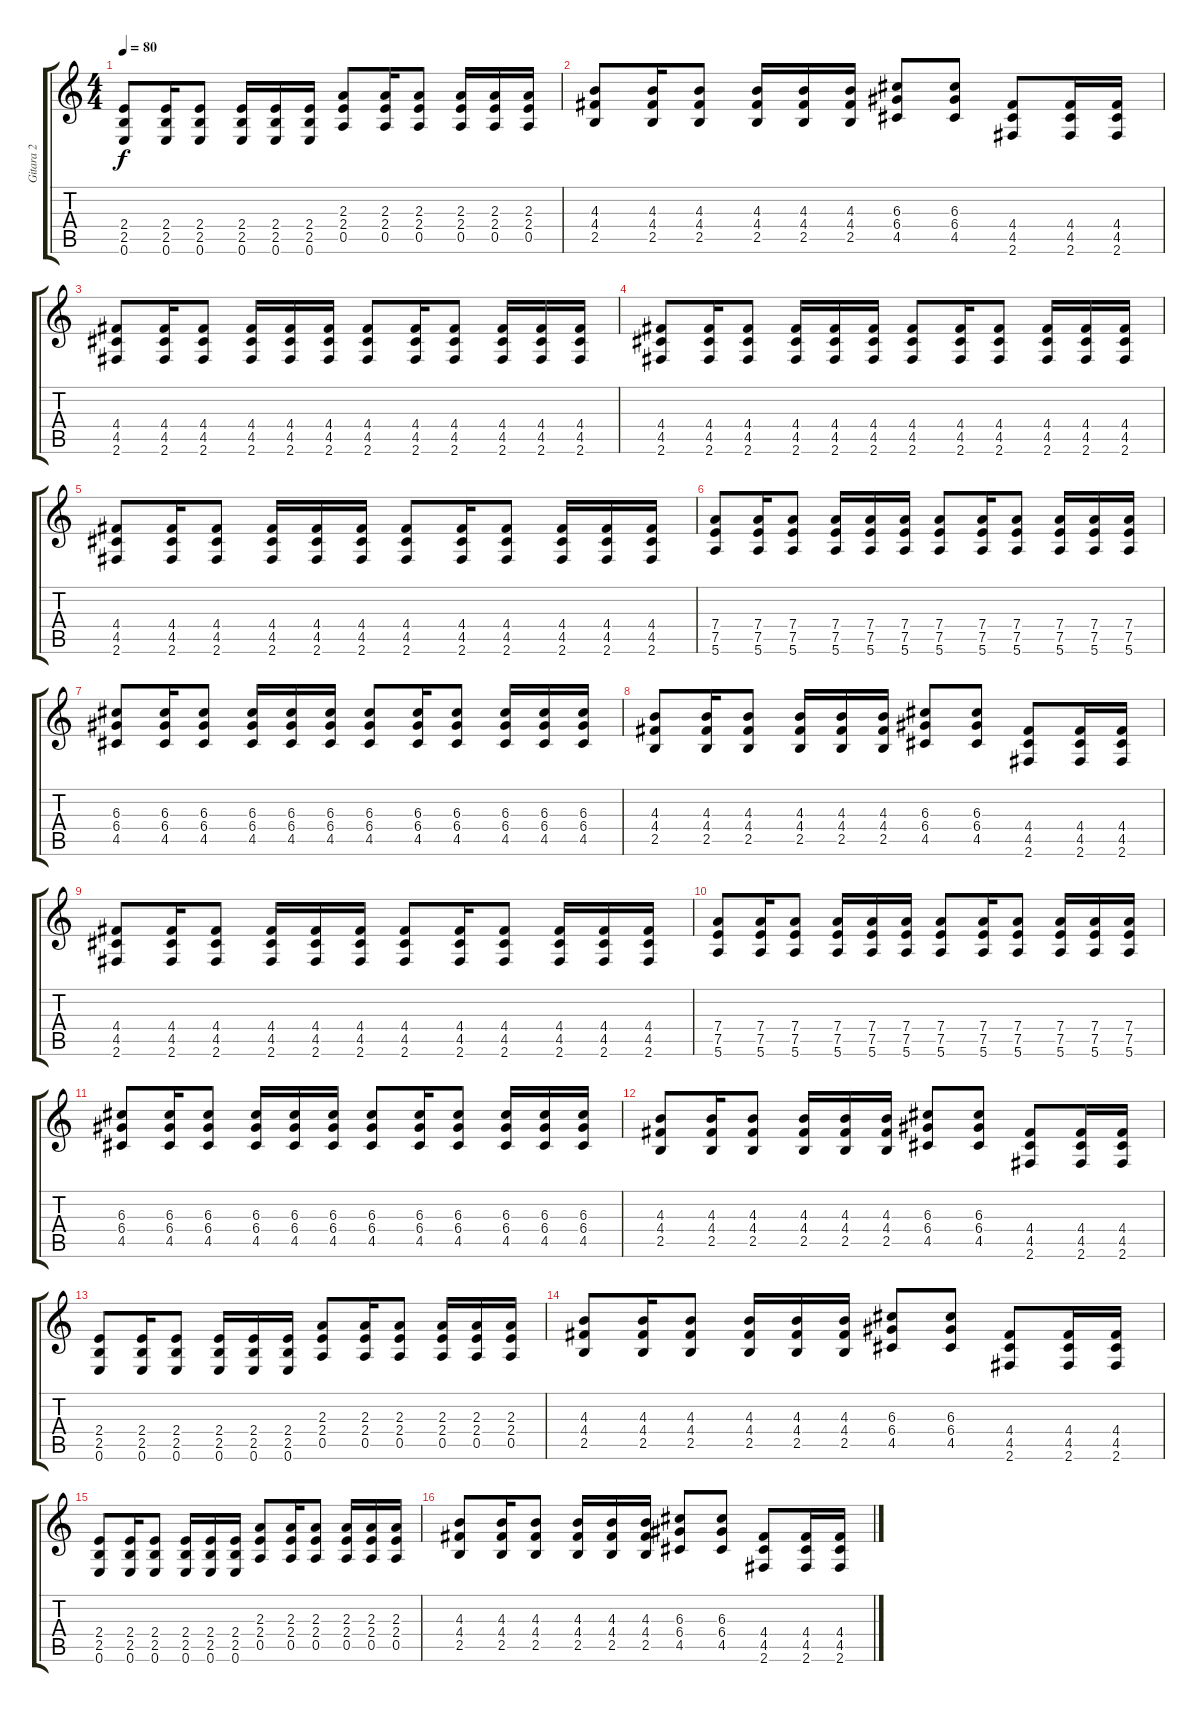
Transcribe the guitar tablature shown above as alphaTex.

\track ("Gitara 2" "Gitara 2") {instrument electricguitarclean}
\staff {score tabs}
\tuning (E4 B3 G3 D3 A2 E2) {hide}
\ts (4 4)
\tempo 80
\clef g2
\ks c
(2.4 2.5 0.6).8{dy f} (2.4 2.5 0.6).16 (2.4 2.5 0.6).8 (2.4 2.5 0.6).16 (2.4 2.5 0.6).16 (2.4 2.5 0.6).16 (2.3 2.4 0.5).8 (2.3 2.4 0.5).16 (2.3 2.4 0.5).8 (2.3 2.4 0.5).16 (2.3 2.4 0.5).16 (2.3 2.4 0.5).16 |
(4.3 4.4 2.5).8 (4.3 4.4 2.5).16 (4.3 4.4 2.5).8 (4.3 4.4 2.5).16 (4.3 4.4 2.5).16 (4.3 4.4 2.5).16 (6.3 6.4 4.5).8 (6.3 6.4 4.5).8 (4.4 4.5 2.6).8 (4.4 4.5 2.6).16 (4.4 4.5 2.6).16 |
(4.4 4.5 2.6).8 (4.4 4.5 2.6).16 (4.4 4.5 2.6).8 (4.4 4.5 2.6).16 (4.4 4.5 2.6).16 (4.4 4.5 2.6).16 (4.4 4.5 2.6).8 (4.4 4.5 2.6).16 (4.4 4.5 2.6).8 (4.4 4.5 2.6).16 (4.4 4.5 2.6).16 (4.4 4.5 2.6).16 |
(4.4 4.5 2.6).8 (4.4 4.5 2.6).16 (4.4 4.5 2.6).8 (4.4 4.5 2.6).16 (4.4 4.5 2.6).16 (4.4 4.5 2.6).16 (4.4 4.5 2.6).8 (4.4 4.5 2.6).16 (4.4 4.5 2.6).8 (4.4 4.5 2.6).16 (4.4 4.5 2.6).16 (4.4 4.5 2.6).16 |
(4.4 4.5 2.6).8 (4.4 4.5 2.6).16 (4.4 4.5 2.6).8 (4.4 4.5 2.6).16 (4.4 4.5 2.6).16 (4.4 4.5 2.6).16 (4.4 4.5 2.6).8 (4.4 4.5 2.6).16 (4.4 4.5 2.6).8 (4.4 4.5 2.6).16 (4.4 4.5 2.6).16 (4.4 4.5 2.6).16 |
(7.4 7.5 5.6).8 (7.4 7.5 5.6).16 (7.4 7.5 5.6).8 (7.4 7.5 5.6).16 (7.4 7.5 5.6).16 (7.4 7.5 5.6).16 (7.4 7.5 5.6).8 (7.4 7.5 5.6).16 (7.4 7.5 5.6).8 (7.4 7.5 5.6).16 (7.4 7.5 5.6).16 (7.4 7.5 5.6).16 |
(6.3 6.4 4.5).8 (6.3 6.4 4.5).16 (6.3 6.4 4.5).8 (6.3 6.4 4.5).16 (6.3 6.4 4.5).16 (6.3 6.4 4.5).16 (6.3 6.4 4.5).8 (6.3 6.4 4.5).16 (6.3 6.4 4.5).8 (6.3 6.4 4.5).16 (6.3 6.4 4.5).16 (6.3 6.4 4.5).16 |
(4.3 4.4 2.5).8 (4.3 4.4 2.5).16 (4.3 4.4 2.5).8 (4.3 4.4 2.5).16 (4.3 4.4 2.5).16 (4.3 4.4 2.5).16 (6.3 6.4 4.5).8 (6.3 6.4 4.5).8 (4.4 4.5 2.6).8 (4.4 4.5 2.6).16 (4.4 4.5 2.6).16 |
(4.4 4.5 2.6).8 (4.4 4.5 2.6).16 (4.4 4.5 2.6).8 (4.4 4.5 2.6).16 (4.4 4.5 2.6).16 (4.4 4.5 2.6).16 (4.4 4.5 2.6).8 (4.4 4.5 2.6).16 (4.4 4.5 2.6).8 (4.4 4.5 2.6).16 (4.4 4.5 2.6).16 (4.4 4.5 2.6).16 |
(7.4 7.5 5.6).8 (7.4 7.5 5.6).16 (7.4 7.5 5.6).8 (7.4 7.5 5.6).16 (7.4 7.5 5.6).16 (7.4 7.5 5.6).16 (7.4 7.5 5.6).8 (7.4 7.5 5.6).16 (7.4 7.5 5.6).8 (7.4 7.5 5.6).16 (7.4 7.5 5.6).16 (7.4 7.5 5.6).16 |
(6.3 6.4 4.5).8 (6.3 6.4 4.5).16 (6.3 6.4 4.5).8 (6.3 6.4 4.5).16 (6.3 6.4 4.5).16 (6.3 6.4 4.5).16 (6.3 6.4 4.5).8 (6.3 6.4 4.5).16 (6.3 6.4 4.5).8 (6.3 6.4 4.5).16 (6.3 6.4 4.5).16 (6.3 6.4 4.5).16 |
(4.3 4.4 2.5).8 (4.3 4.4 2.5).16 (4.3 4.4 2.5).8 (4.3 4.4 2.5).16 (4.3 4.4 2.5).16 (4.3 4.4 2.5).16 (6.3 6.4 4.5).8 (6.3 6.4 4.5).8 (4.4 4.5 2.6).8 (4.4 4.5 2.6).16 (4.4 4.5 2.6).16 |
(2.4 2.5 0.6).8 (2.4 2.5 0.6).16 (2.4 2.5 0.6).8 (2.4 2.5 0.6).16 (2.4 2.5 0.6).16 (2.4 2.5 0.6).16 (2.3 2.4 0.5).8 (2.3 2.4 0.5).16 (2.3 2.4 0.5).8 (2.3 2.4 0.5).16 (2.3 2.4 0.5).16 (2.3 2.4 0.5).16 |
(4.3 4.4 2.5).8 (4.3 4.4 2.5).16 (4.3 4.4 2.5).8 (4.3 4.4 2.5).16 (4.3 4.4 2.5).16 (4.3 4.4 2.5).16 (6.3 6.4 4.5).8 (6.3 6.4 4.5).8 (4.4 4.5 2.6).8 (4.4 4.5 2.6).16 (4.4 4.5 2.6).16 |
(2.4 2.5 0.6).8 (2.4 2.5 0.6).16 (2.4 2.5 0.6).8 (2.4 2.5 0.6).16 (2.4 2.5 0.6).16 (2.4 2.5 0.6).16 (2.3 2.4 0.5).8 (2.3 2.4 0.5).16 (2.3 2.4 0.5).8 (2.3 2.4 0.5).16 (2.3 2.4 0.5).16 (2.3 2.4 0.5).16 |
(4.3 4.4 2.5).8 (4.3 4.4 2.5).16 (4.3 4.4 2.5).8 (4.3 4.4 2.5).16 (4.3 4.4 2.5).16 (4.3 4.4 2.5).16 (6.3 6.4 4.5).8 (6.3 6.4 4.5).8 (4.4 4.5 2.6).8 (4.4 4.5 2.6).16 (4.4 4.5 2.6).16
